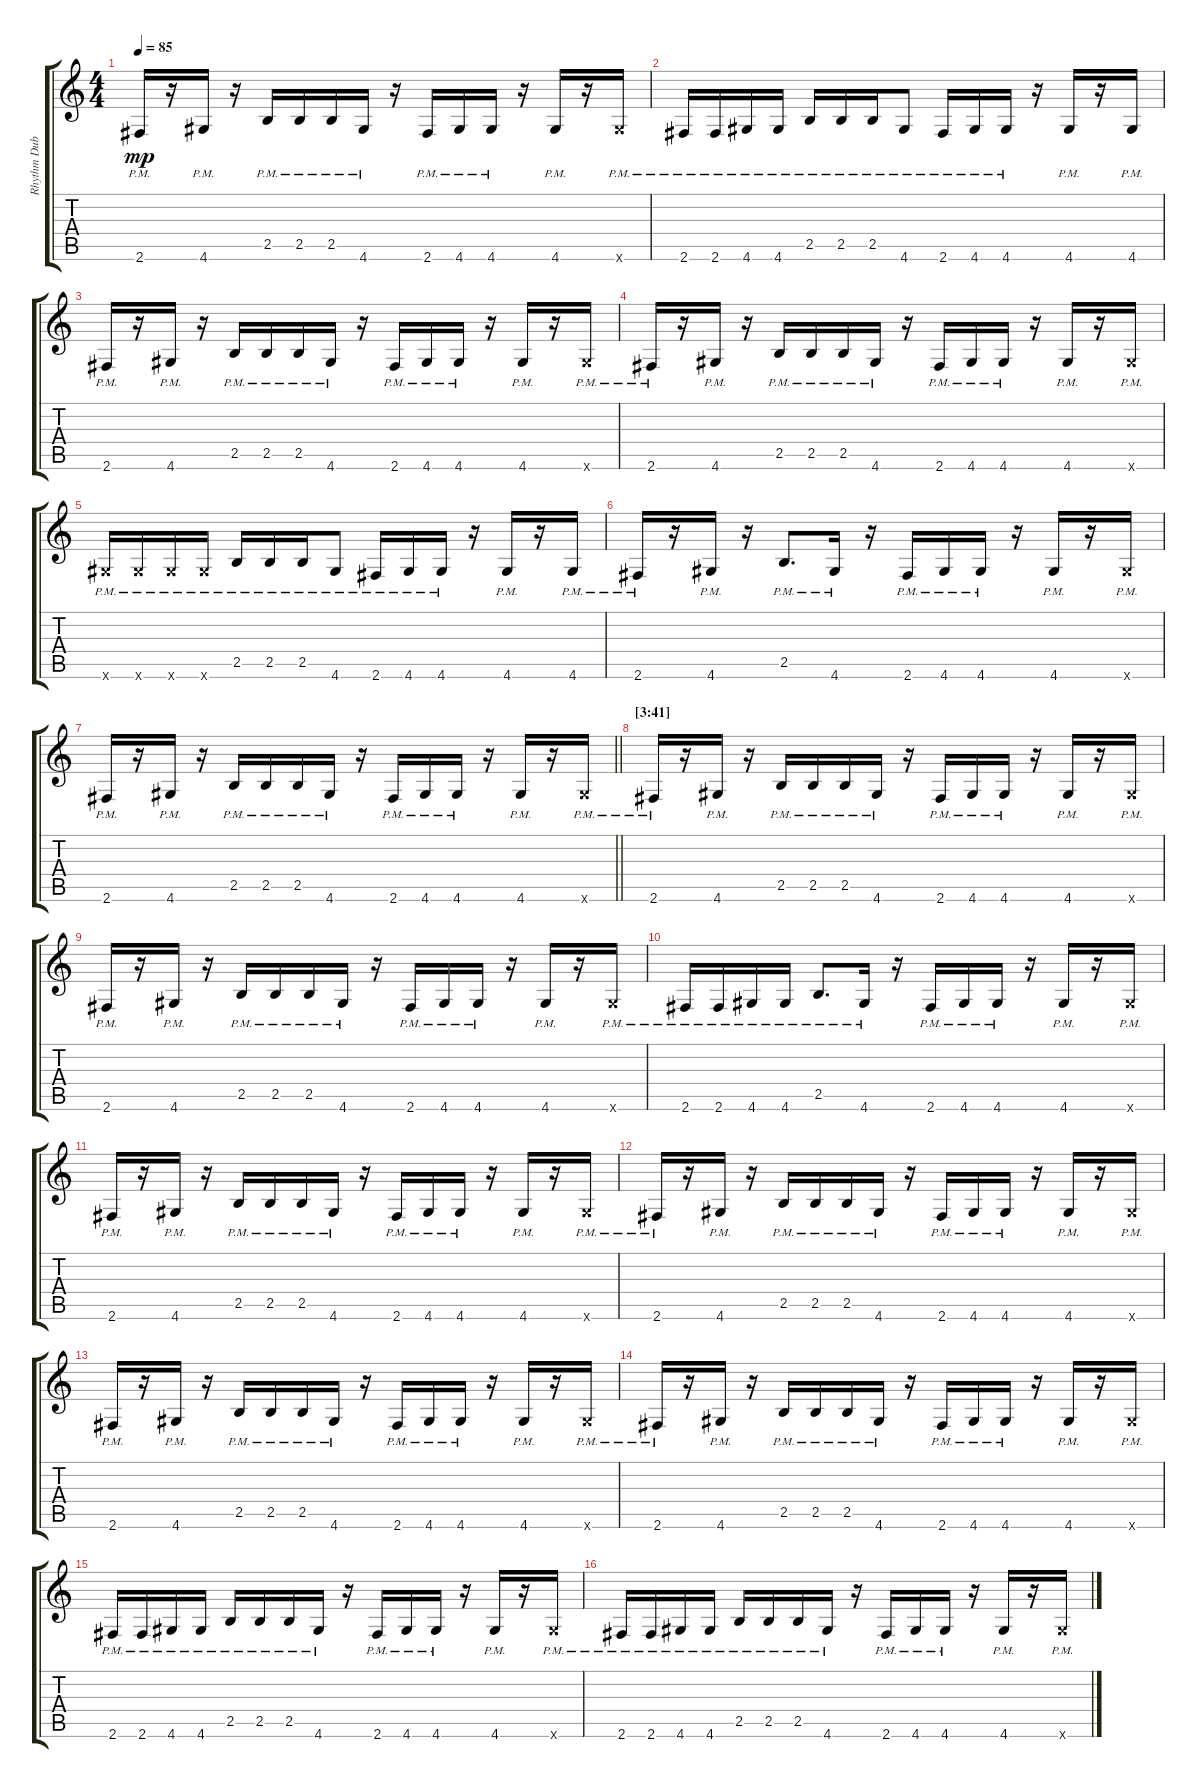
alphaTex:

\track ("Rhythm Dub" "Rhythm Dub") {instrument acousticbass}
\staff {score tabs}
\tuning (E4 B3 G3 D3 A2 E2) {hide}
\ts (4 4)
\tempo 85
\clef g2
\ks c
2.6{pm}.16{dy mp} r.16 4.6{pm}.16 r.16 2.5{pm}.16 2.5{pm}.16 2.5{pm}.16 4.6{pm}.16 r.16 2.6{pm}.16 4.6{pm}.16 4.6{pm}.16 r.16 4.6{pm}.16 r.16 4.6{pm x}.16 |
2.6{pm}.16 2.6{pm}.16 4.6{pm}.16 4.6{pm}.16 2.5{pm}.16 2.5{pm}.16 2.5{pm}.16 4.6{pm}.8 2.6{pm}.16 4.6{pm}.16 4.6{pm}.16 r.16 4.6{pm}.16 r.16 4.6{pm}.16 |
2.6{pm}.16 r.16 4.6{pm}.16 r.16 2.5{pm}.16 2.5{pm}.16 2.5{pm}.16 4.6{pm}.16 r.16 2.6{pm}.16 4.6{pm}.16 4.6{pm}.16 r.16 4.6{pm}.16 r.16 4.6{pm x}.16 |
2.6{pm}.16 r.16 4.6{pm}.16 r.16 2.5{pm}.16 2.5{pm}.16 2.5{pm}.16 4.6{pm}.16 r.16 2.6{pm}.16 4.6{pm}.16 4.6{pm}.16 r.16 4.6{pm}.16 r.16 4.6{pm x}.16 |
4.6{pm x}.16 4.6{pm x}.16 4.6{pm x}.16 4.6{pm x}.16 2.5{pm}.16 2.5{pm}.16 2.5{pm}.16 4.6{pm}.8 2.6{pm}.16 4.6{pm}.16 4.6{pm}.16 r.16 4.6{pm}.16 r.16 4.6{pm}.16 |
2.6{pm}.16 r.16 4.6{pm}.16 r.16 2.5{pm}.8{d} 4.6{pm}.16 r.16 2.6{pm}.16 4.6{pm}.16 4.6{pm}.16 r.16 4.6{pm}.16 r.16 4.6{pm x}.16 |
\barLineRight lightlight
2.6{pm}.16 r.16 4.6{pm}.16 r.16 2.5{pm}.16 2.5{pm}.16 2.5{pm}.16 4.6{pm}.16 r.16 2.6{pm}.16 4.6{pm}.16 4.6{pm}.16 r.16 4.6{pm}.16 r.16 4.6{pm x}.16 |
\section ("" "[3:41]")
2.6{pm}.16 r.16 4.6{pm}.16 r.16 2.5{pm}.16 2.5{pm}.16 2.5{pm}.16 4.6{pm}.16 r.16 2.6{pm}.16 4.6{pm}.16 4.6{pm}.16 r.16 4.6{pm}.16 r.16 4.6{pm x}.16 |
2.6{pm}.16 r.16 4.6{pm}.16 r.16 2.5{pm}.16 2.5{pm}.16 2.5{pm}.16 4.6{pm}.16 r.16 2.6{pm}.16 4.6{pm}.16 4.6{pm}.16 r.16 4.6{pm}.16 r.16 4.6{pm x}.16 |
2.6{pm}.16 2.6{pm}.16 4.6{pm}.16 4.6{pm}.16 2.5{pm}.8{d} 4.6{pm}.16 r.16 2.6{pm}.16 4.6{pm}.16 4.6{pm}.16 r.16 4.6{pm}.16 r.16 4.6{pm x}.16 |
2.6{pm}.16 r.16 4.6{pm}.16 r.16 2.5{pm}.16 2.5{pm}.16 2.5{pm}.16 4.6{pm}.16 r.16 2.6{pm}.16 4.6{pm}.16 4.6{pm}.16 r.16 4.6{pm}.16 r.16 4.6{pm x}.16 |
2.6{pm}.16 r.16 4.6{pm}.16 r.16 2.5{pm}.16 2.5{pm}.16 2.5{pm}.16 4.6{pm}.16 r.16 2.6{pm}.16 4.6{pm}.16 4.6{pm}.16 r.16 4.6{pm}.16 r.16 4.6{pm x}.16 |
2.6{pm}.16 r.16 4.6{pm}.16 r.16 2.5{pm}.16 2.5{pm}.16 2.5{pm}.16 4.6{pm}.16 r.16 2.6{pm}.16 4.6{pm}.16 4.6{pm}.16 r.16 4.6{pm}.16 r.16 4.6{pm x}.16 |
2.6{pm}.16 r.16 4.6{pm}.16 r.16 2.5{pm}.16 2.5{pm}.16 2.5{pm}.16 4.6{pm}.16 r.16 2.6{pm}.16 4.6{pm}.16 4.6{pm}.16 r.16 4.6{pm}.16 r.16 4.6{pm x}.16 |
2.6{pm}.16 2.6{pm}.16 4.6{pm}.16 4.6{pm}.16 2.5{pm}.16 2.5{pm}.16 2.5{pm}.16 4.6{pm}.16 r.16 2.6{pm}.16 4.6{pm}.16 4.6{pm}.16 r.16 4.6{pm}.16 r.16 4.6{pm x}.16 |
2.6{pm}.16 2.6{pm}.16 4.6{pm}.16 4.6{pm}.16 2.5{pm}.16 2.5{pm}.16 2.5{pm}.16 4.6{pm}.16 r.16 2.6{pm}.16 4.6{pm}.16 4.6{pm}.16 r.16 4.6{pm}.16 r.16 4.6{pm x}.16
